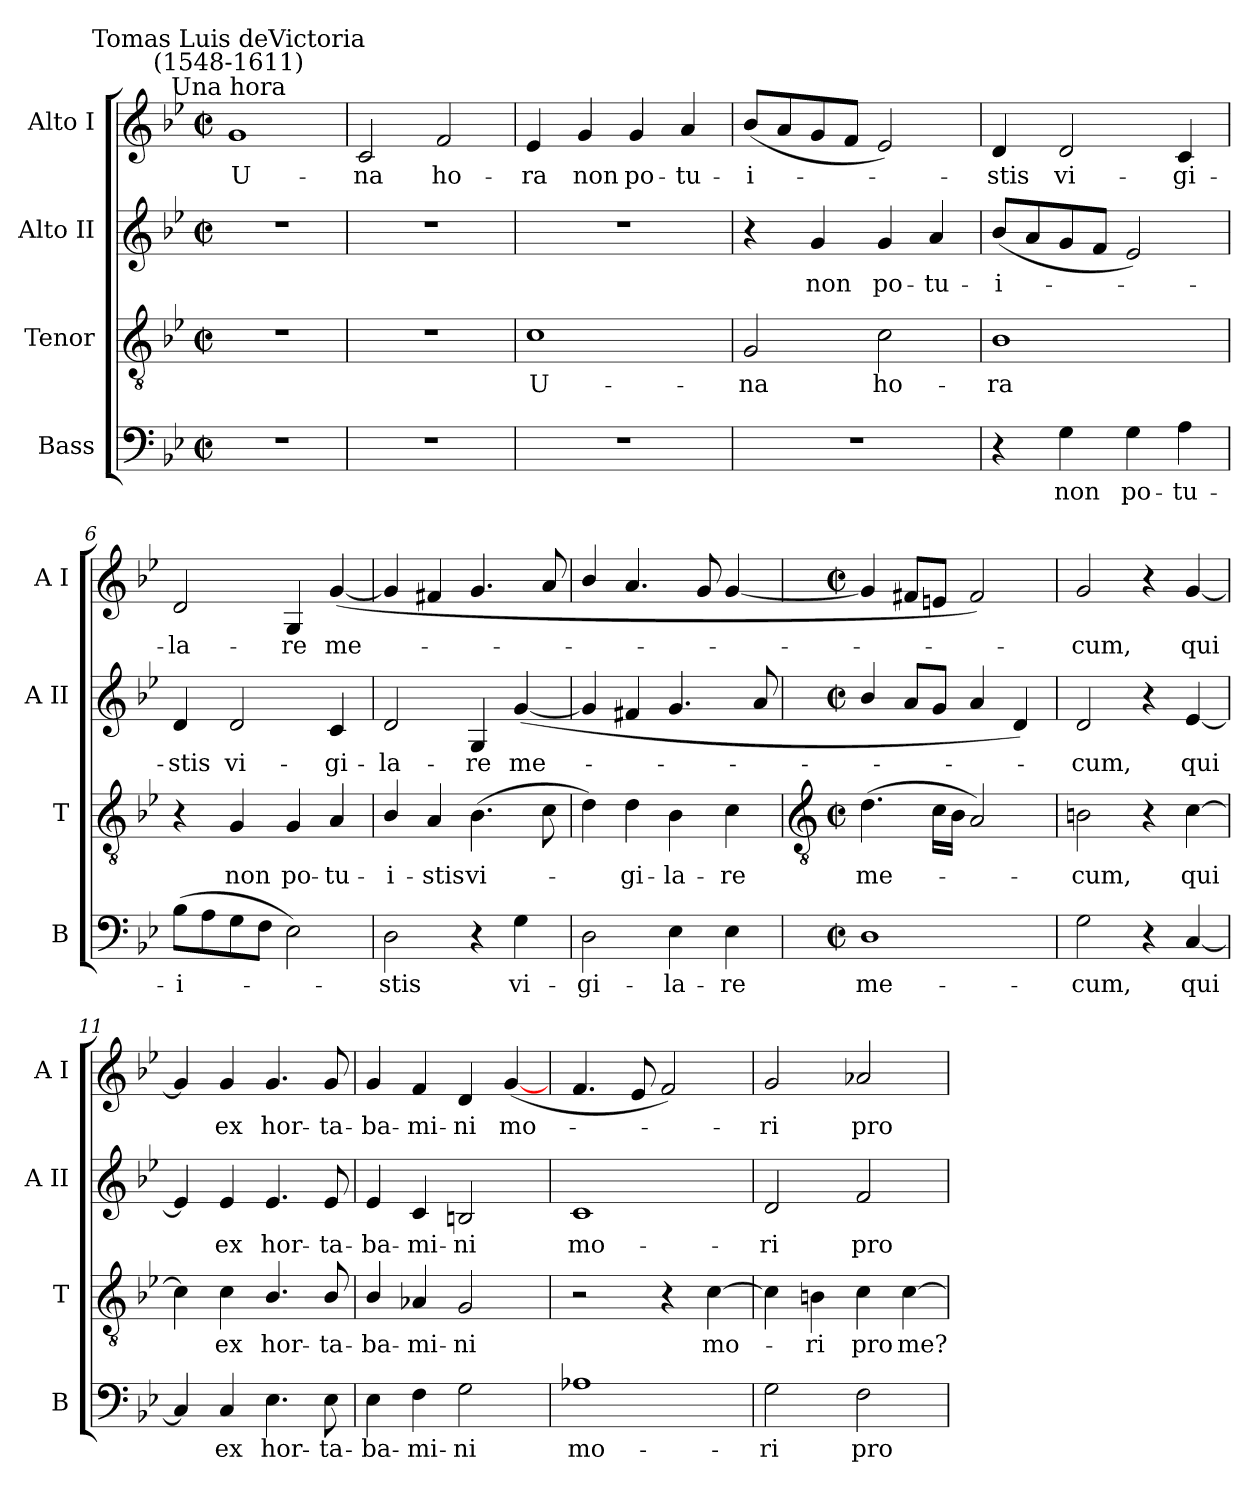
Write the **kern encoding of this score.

**kern	**text	**kern	**text	**kern	**text	**kern	**text
*part4	*part4	*part3	*part3	*part2	*part2	*part1	*part1
*staff4	*staff4	*staff3	*staff3	*staff2	*staff2	*staff1	*staff1
*I"Bass	*	*I"Tenor	*	*I"Alto II	*	*I"Alto I	*
*I'B	*	*I'T	*	*I'A II	*	*I'A I	*
*clefF4	*	*clefGv2	*	*clefG2	*	*clefG2	*
*k[b-e-]	*	*k[b-e-]	*	*k[b-e-]	*	*k[b-e-]	*
*B-:	*	*B-:	*	*B-:	*	*B-:	*
*M2/2	*	*M2/2	*	*M2/2	*	*M2/2	*
*met(c|)	*	*met(c|)	*	*met(c|)	*	*met(c|)	*
=1	=1	=1	=1	=1	=1	=1	=1
!	!	!	!	!	!	!LO:TX:a:cj:t=Una hora	!
!	!	!	!	!	!	!LO:TX:a:cj:t=Tomas Luis deVictoria\n(1548-1611)	!
!	!	!	!	!	!	!	!LO:LY:b
1r	.	1r	.	1r	.	1g	U-
=2	=2	=2	=2	=2	=2	=2	=2
!	!	!	!	!	!	!	!LO:LY:b
1r	.	1r	.	1r	.	2c	-na
!	!	!	!	!	!	!	!LO:LY:b
.	.	.	.	.	.	2f	ho-
=3	=3	=3	=3	=3	=3	=3	=3
!	!	!	!LO:LY:b	!	!	!	!LO:LY:b
1r	.	1c	U-	1r	.	4e-	-ra
!	!	!	!	!	!	!	!LO:LY:b
.	.	.	.	.	.	4g	non
!	!	!	!	!	!	!	!LO:LY:b
.	.	.	.	.	.	4g	po-
!	!	!	!	!	!	!	!LO:LY:b
.	.	.	.	.	.	4a	-tu-
=4	=4	=4	=4	=4	=4	=4	=4
!	!	!	!LO:LY:b	!	!	!	!LO:LY:b
1r	.	2G	-na	4r	.	(<8b-L	-i-
.	.	.	.	.	.	8a	.
!	!	!	!	!	!LO:LY:b	!	!
.	.	.	.	4g	non	8g	.
.	.	.	.	.	.	8fJ	.
!	!	!	!LO:LY:b	!	!LO:LY:b	!	!
.	.	2c	ho-	4g	po-	2e-)	.
!	!	!	!	!	!LO:LY:b	!	!
.	.	.	.	4a	-tu-	.	.
=5	=5	=5	=5	=5	=5	=5	=5
!	!	!	!LO:LY:b	!	!LO:LY:b	!	!LO:LY:b
4r	.	1B-	-ra	(<8b-L	-i-	4d	stis
.	.	.	.	8a	.	.	.
!	!LO:LY:b	!	!	!	!	!	!LO:LY:b
4G	non	.	.	8g	.	2d	vi-
.	.	.	.	8fJ	.	.	.
!	!LO:LY:b	!	!	!	!	!	!
4G	po-	.	.	2e-)	.	.	.
!	!LO:LY:b	!	!	!	!	!	!LO:LY:b
4A	-tu-	.	.	.	.	4c	-gi-
=6	=6	=6	=6	=6	=6	=6	=6
!	!LO:LY:b	!	!	!	!LO:LY:b	!	!LO:LY:b
(>8B-L	-i-	4r	.	4d	stis	2d	-la-
8A	.	.	.	.	.	.	.
!	!	!	!LO:LY:b	!	!LO:LY:b	!	!
8G	.	4G	non	2d	vi-	.	.
8FJ	.	.	.	.	.	.	.
!	!	!	!LO:LY:b	!	!	!	!LO:LY:b
2E-)	.	4G	po-	.	.	4G	-re
!	!	!	!LO:LY:b	!	!LO:LY:b	!	!LO:LY:b
.	.	4A	-tu-	4c	-gi-	(<[4g	me-
=7	=7	=7	=7	=7	=7	=7	=7
!	!LO:LY:b	!	!LO:LY:b	!	!LO:LY:b	!	!
2D	stis	4B-/	-i-	2d	-la-	4g]	.
!	!	!	!LO:LY:b	!	!	!	!
.	.	4A	-stis	.	.	4f#X	.
!	!	!	!LO:LY:b	!	!LO:LY:b	!	!
4r	.	(>4.B-	vi-	4G	-re	4.g	.
!	!LO:LY:b	!	!	!	!LO:LY:b	!	!
4G	vi-	.	.	(<[4g	me-	.	.
.	.	8c	.	.	.	8a	.
=8	=8	=8	=8	=8	=8	=8	=8
!	!LO:LY:b	!	!	!	!	!	!
2D	-gi-	4d)	.	4g]	.	4b-/	.
!	!	!	!LO:LY:b	!	!	!	!
.	.	4d	gi-	4f#X	.	4.a	.
!	!LO:LY:b	!	!LO:LY:b	!	!	!	!
4E-	-la-	4B-	-la-	4.g	.	.	.
.	.	.	.	.	.	8g	.
!	!LO:LY:b	!	!LO:LY:b	!	!	!	!
4E-	-re	4c	-re	.	.	[4g	.
.	.	.	.	8a	.	.	.
!!LO:LB:g=z
=9	=9	=9	=9	=9	=9	=9	=9
*	*	*clefGv2	*	*	*	*	*
*M2/2	*	*M2/2	*	*M2/2	*	*M2/2	*
*met(c|)	*	*met(c|)	*	*met(c|)	*	*met(c|)	*
!	!LO:LY:b	!	!LO:LY:b	!	!	!	!
1D	me-	(>4.d	me-	4b-/	.	4g]	.
.	.	.	.	8aL	.	8f#XL	.
.	.	16cLL	.	8gJ	.	8enJ	.
.	.	16B-JJ	.	.	.	.	.
.	.	2A)	.	4a	.	2f#)	.
.	.	.	.	4d)	.	.	.
=10	=10	=10	=10	=10	=10	=10	=10
!	!LO:LY:b	!	!LO:LY:b	!	!LO:LY:b	!	!LO:LY:b
2G	-cum,	2Bn	cum,	2d	cum,	2g	cum,
4r	.	4r	.	4r	.	4r	.
!	!LO:LY:b	!	!LO:LY:b	!	!LO:LY:b	!	!LO:LY:b
[4C	qui	[4c	qui	[4e-	qui	[4g	qui
=11	=11	=11	=11	=11	=11	=11	=11
4C]	.	4c]	.	4e-]	.	4g]	.
!	!LO:LY:b	!	!LO:LY:b	!	!LO:LY:b	!	!LO:LY:b
4C	ex	4c	ex	4e-	ex	4g	ex
!	!LO:LY:b	!	!LO:LY:b	!	!LO:LY:b	!	!LO:LY:b
4.E-	hor-	4.B-/	hor-	4.e-	hor-	4.g	hor-
!	!LO:LY:b	!	!LO:LY:b	!	!LO:LY:b	!	!LO:LY:b
8E-	-ta-	8B-/	-ta-	8e-	-ta-	8g	-ta-
=12	=12	=12	=12	=12	=12	=12	=12
!	!LO:LY:b	!	!LO:LY:b	!	!LO:LY:b	!	!LO:LY:b
4E-	-ba-	4B-/	-ba-	4e-	-ba-	4g	-ba-
!	!LO:LY:b	!	!LO:LY:b	!	!LO:LY:b	!	!LO:LY:b
4F	-mi-	4A-X	-mi-	4c	-mi-	4f	-mi-
!	!LO:LY:b	!	!LO:LY:b	!	!LO:LY:b	!	!LO:LY:b
2G	-ni	2G	-ni	2Bn	-ni	4d	-ni
!	!	!	!	!	!	!	!LO:LY:b
.	.	.	.	.	.	(<[4g	mo-
=13	=13	=13	=13	=13	=13	=13	=13
!	!LO:LY:b	!	!	!	!LO:LY:b	!	!
1A-X	mo-	2r	.	1c	mo-	4.f	.
.	.	.	.	.	.	8e-	.
.	.	4r	.	.	.	2f)	.
!	!	!	!LO:LY:b	!	!	!	!
.	.	[4c	mo-	.	.	.	.
=14	=14	=14	=14	=14	=14	=14	=14
!	!LO:LY:b	!	!	!	!LO:LY:b	!	!LO:LY:b
2G	-ri	4c]	.	2d	-ri	2g	ri
!	!	!	!LO:LY:b	!	!	!	!
.	.	4Bn	ri	.	.	.	.
!	!LO:LY:b	!	!LO:LY:b	!	!LO:LY:b	!	!LO:LY:b
2F	pro	4c	pro	2f	pro	2a-X	pro
!	!	!	!LO:LY:b	!	!	!	!
.	.	[4c	me?	.	.	.	.
=	=	=	=	=	=	=	=
*-	*-	*-	*-	*-	*-	*-	*-
